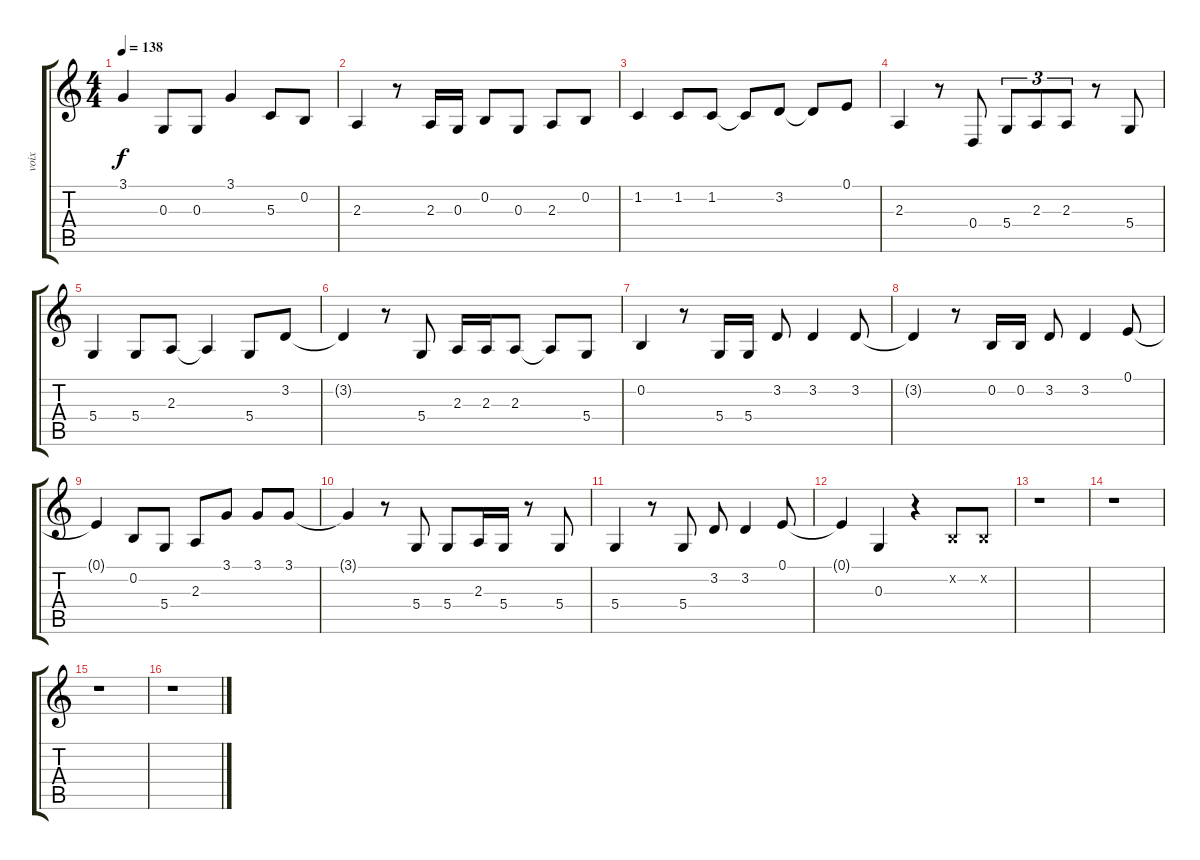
\track ("voix" "voix") {instrument synthvoice}
\staff {score tabs}
\tuning (E4 B3 G3 D3 A2 E2) {hide}
\ts (4 4)
\tempo 138
\clef g2
\ks c
3.1.4{dy f} 0.3.8 0.3.8 3.1.4 5.3.8 0.2.8 |
2.3.4 r.8 2.3.16 0.3.16 0.2.8 0.3.8 2.3.8 0.2.8 |
1.2.4 1.2.8 1.2.8 1.2{t}.8 3.2.8 3.2{t}.8 0.1.8 |
2.3.4 r.8 0.4.8 5.4.8{tu (3 2)} 2.3.8{tu (3 2)} 2.3.8{tu (3 2)} r.8 5.4.8 |
5.4.4 5.4.8 2.3.8 2.3{t}.4 5.4.8 3.2.8 |
3.2{t}.4 r.8 5.4.8 2.3.16 2.3.16 2.3.8 2.3{t}.8 5.4.8 |
0.2.4 r.8 5.4.16 5.4.16 3.2.8 3.2.4 3.2.8 |
3.2{t}.4 r.8 0.2.16 0.2.16 3.2.8 3.2.4 0.1.8 |
0.1{t}.4 0.2.8 5.4.8 2.3.8 3.1.8 3.1.8 3.1.8 |
3.1{t}.4 r.8 5.4.8 5.4.8 2.3.16 5.4.16 r.8 5.4.8 |
5.4.4 r.8 5.4.8 3.2.8 3.2.4 0.1.8 |
0.1{t}.4 0.3.4 r.4 0.2{x}.8 0.2{x}.8 |
r.1 |
r.1 |
r.1 |
r.1
